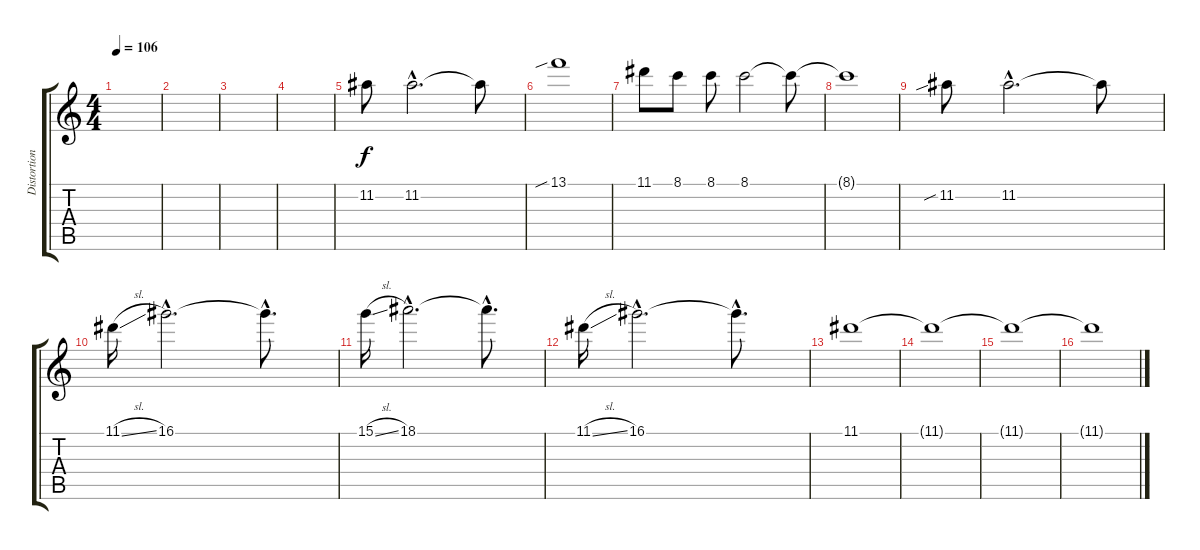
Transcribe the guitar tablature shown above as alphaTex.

\track ("Distortion" "Distortion") {instrument distortionguitar}
\staff {score tabs}
\tuning (E4 B3 G3 D3 A2 E2) {hide}
\ts (4 4)
\tempo 106
\clef g2
\ks c
|
|
|
|
11.2.8 11.2{hac}.2{d} 11.2{t}.8 |
13.1{sib}.1 |
11.1.8 8.1.8 8.1.8 8.1.2 8.1{t}.8 |
8.1{t}.1 |
11.2{sib}.8 11.2{hac}.2{d} 11.2{t}.8 |
11.1{sl}.16 16.1{hac}.2{d} 16.1{hac t}.8{d} |
15.1{sl}.16 18.1{hac}.2{d} 18.1{hac t}.8{d} |
11.1{sl}.16 16.1{hac}.2{d} 16.1{hac t}.8{d} |
11.1.1 |
11.1{t}.1 |
11.1{t}.1 |
11.1{t}.1
